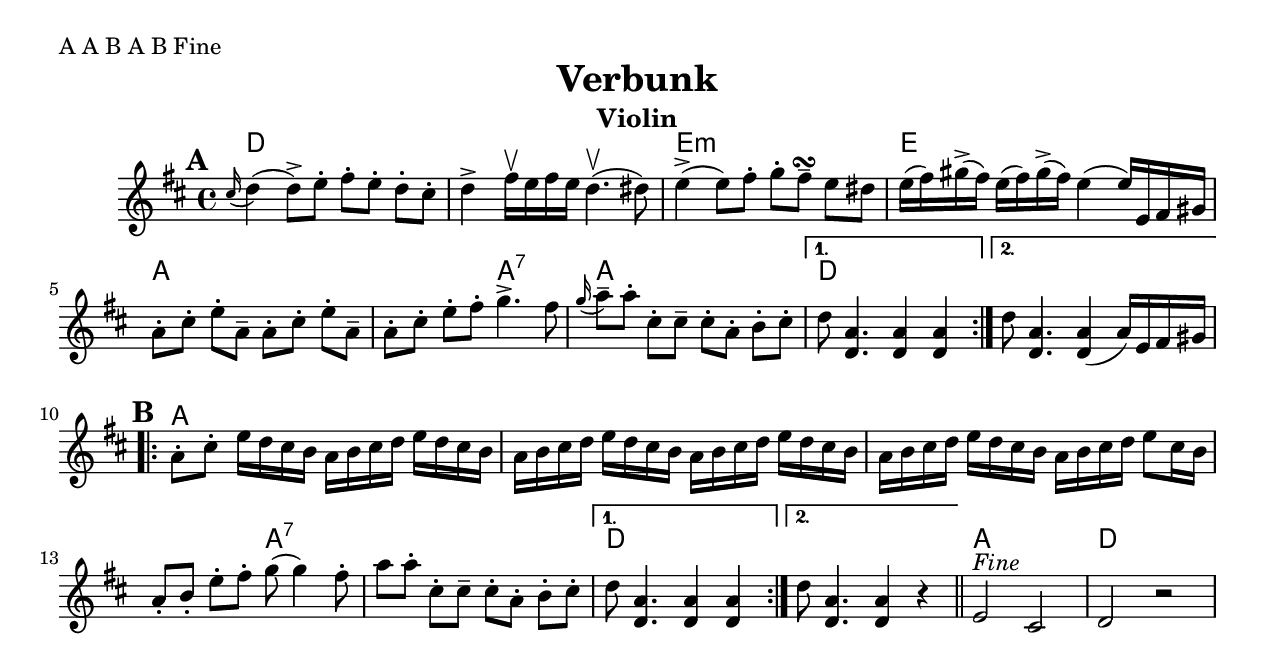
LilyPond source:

\version "2.18.0"
\include "english.ly"
%\pointAndClickOff
\paper{
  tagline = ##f
  print-all-headers = ##t
  #(set-paper-size "letter")
}
date = #(strftime "%d-%m-%Y" (localtime (current-time)))

%\markup{ \italic{ " Updated " \date  }  }

\markup{ A A B A B Fine}

global = {
  \clef treble
  \key d \major
  \time 4/4
  \set Score.markFormatter = #format-mark-box-alphabet
}

%#################################### Melody ########################
diddle = { a16 b cs d e d cs b }

melody = \relative c'' {
  \global
  %\partial 16*3 a16 d f   %lead in notes

  \repeat volta 2{
    \mark \default
    \grace cs16 (d4)(d8->) e -.fs-. [e-.] d-. [cs-.]|
    d4-> fs16\upbow e fs e d4.\upbow(ds8)
    e4->(e8) fs-. g-. fs--\turn e [ds]|
    e16(fs) gs->(fs) e16(fs) gs->(fs)  e4(e16) e, fs gs|

    a8-. cs-. e-. [a, --]  a8-. cs-. e-. [a, --]
    a8-. cs-. e-. [fs-.] g4.-> fs8
    \grace g16(a8--) a-. cs,-. [cs --] cs-. a-. b-.[cs-.]

  }
  \alternative {
    {  d8 <a d,>4.  <a d,>4 <a d,>}
    {  d8 <a d,>4.  <a d,>4 (a16) e fs gs}
  }

  \repeat volta 2{
    \mark \default
    a8-. cs-. e16 d cs b \diddle
    \diddle \diddle
    \diddle a16 b cs d e8 cs16 b |  %add a slur
    a8-. [b-.]  e-. [fs-.] g(g4) fs8-.|
    a8 a-. cs,-. [cs --] cs-. a-. b-.[cs-.]



  }
  \alternative {
    { d8 <a d,>4.  <a d,>4 <a d,>}
    { d8 <a d,>4.  <a d,>4 r }
  }
  \bar"||"
  e2^\markup{\italic{Fine}} cs
  d2 r
}
%################################# Lyrics #####################
%\addlyrics{  }
%################################# Chords #######################
harmonies = \chordmode {
  d1*2
  e1:m
  e1
  a2*3
  a2:7
  a1
  d1*2
  %b
  a2*7
  a2*3:7
  d1*2
  a1
  d1
}

\score {
  <<
    \new ChordNames {
      \set chordChanges = ##f
      \harmonies
    }
    \new Staff
    \melody
  >>
  \header{
    title= "Verbunk"
    subtitle=""
    composer= ""
    instrument = "Violin"
    arranger= ""
  }
  \midi{\tempo 4 = 120}
  \layout{indent = 1.0\cm}
}
%{
% more verses:
\markup{}
\markup {
  \fill-line {
    \hspace #0.1 % distance from left margin
    \column {
      \line { "1."
	\column {
	  ""
	}
      }
      \hspace #0.2 % vertical distance between verses
      \line { "2."
	\column {
	 ""
	}
      }
    }
    \hspace #0.1  % horiz. distance between columns
    \column {
      \line { "3."
	\column {
	  ""
	}
      }
      \hspace #0.2 % distance between verses
      \line { "4."
	\column {
	 ""
	}
      }
    }
    \hspace #0.1 % distance to right margin
  }
}

%}
